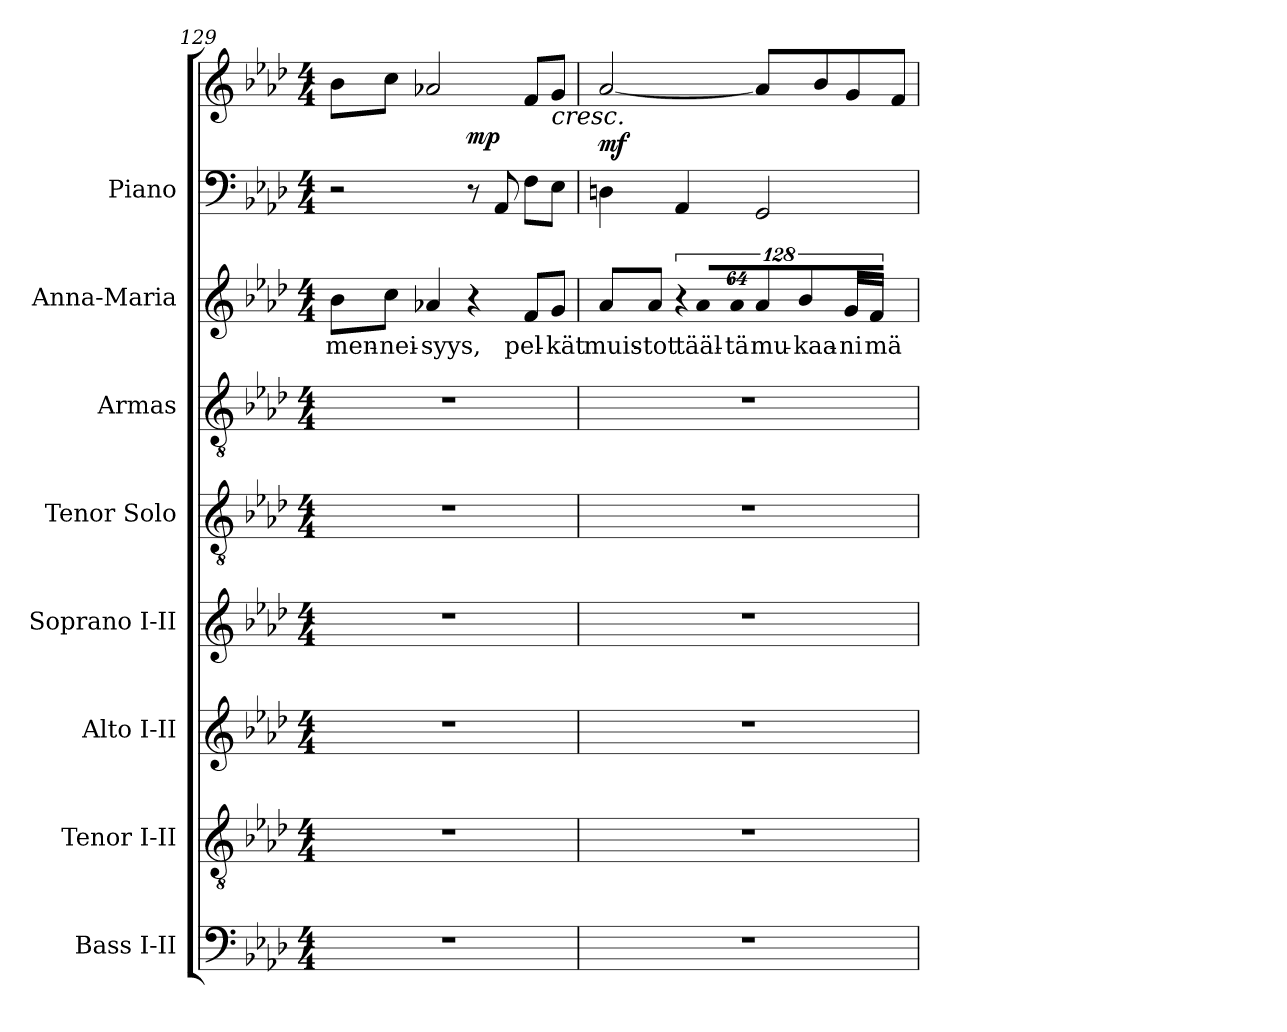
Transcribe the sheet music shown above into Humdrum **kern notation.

**kern	**kern	**kern	**kern	**kern	**kern	**kern	**text	**kern	**kern	**dynam
*part8	*part7	*part6	*part5	*part4	*part3	*part2	*part2	*part1	*part1	*part1
*staff9	*staff8	*staff7	*staff6	*staff5	*staff4	*staff3	*staff3	*staff2	*staff1	*staff1/2
*I"Bass I-II	*I"Tenor I-II	*I"Alto I-II	*I"Soprano I-II	*I"Tenor Solo	*I"Armas	*I"Anna-Maria	*	*I"Piano	*	*
*I'B.	*I'T.	*I'A.	*I'S.	*I'T. Solo	*I'Armas	*I'A-M	*	*I'Pno.	*	*
*clefF4	*clefGv2	*clefG2	*clefG2	*clefGv2	*clefGv2	*clefG2	*	*clefF4	*clefG2	*
*	*ITrd7c12	*	*	*ITrd7c12	*ITrd7c12	*	*	*	*	*
*k[b-e-a-d-]	*k[b-e-a-d-]	*k[b-e-a-d-]	*k[b-e-a-d-]	*k[b-e-a-d-]	*k[b-e-a-d-]	*k[b-e-a-d-]	*	*k[b-e-a-d-]	*k[b-e-a-d-]	*
*A-:	*A-:	*A-:	*A-:	*A-:	*A-:	*A-:	*	*A-:	*A-:	*
*M4/4	*M4/4	*M4/4	*M4/4	*M4/4	*M4/4	*M4/4	*	*M4/4	*M4/4	*
=129	=129	=129	=129	=129	=129	=129	=129	=129	=129	=129
!	!	!	!	!	!	!	!LO:LY:b:color=#000000	!	!	!
1r	1r	1r	1r	1r	1r	8b-i\L	men-	2r	8b-i\L	.
!	!	!	!	!	!	!	!LO:LY:b:color=#000000	!	!	!
.	.	.	.	.	.	8cci\J	-nei-	.	8cci\J	.
!	!	!	!	!	!	!	!LO:LY:b:color=#000000	!	!	!
.	.	.	.	.	.	4a-Xi/	-syys,	.	2a-Xi/	.
.	.	.	.	.	.	4r	.	8r	.	[ mp
.	.	.	.	.	.	.	.	8AA-i/	.	.
!	!	!	!	!	!	!	!LO:LY:b:color=#000000	!	!	!
.	.	.	.	.	.	8fi/L	pel-	8Fi\L	8fi/L	.
!	!	!	!	!	!	!	!LO:LY:b:color=#000000	!	!	!LO:HP:b
.	.	.	.	.	.	8gi/J	-kät	8E-i\J	8gi/J	<
=130	=130	=130	=130	=130	=130	=130	=130	=130	=130	=130
!	!	!	!	!	!	!	!LO:LY:b:color=#000000	!	!	!
1r	1r	1r	1r	1r	1r	8a-i/L	muis-	4Dni\	[<2a-i/	mf
!	!	!	!	!	!	!	!LO:LY:b:color=#000000	!	!	!
.	.	.	.	.	.	8a-i/J	-tot	.	.	.
!	!	!	!	!	!	!LO:N:vis=8	!	!	!	!
.	.	.	.	.	.	1024%85r	.	4AA-i/	.	.
!	!	!	!	!	!	!LO:N:vis=8	!	!	!	!
!	!	!	!	!	!	!	!LO:LY:b:color=#000000	!	!	!
.	.	.	.	.	.	1024%85a-i/L	tääl-	.	.	.
!	!	!	!	!	!	!LO:N:vis=8	!	!	!	!
!	!	!	!	!	!	!	!LO:LY:b:color=#000000	!	!	!
.	.	.	.	.	.	512%43a-i/J	-tä	.	.	.
!	!	!	!	!	!	!	!LO:LY:b:color=#000000	!	!	!
.	.	.	.	.	.	8a-i/	mu-	2GGi/	8a-i/L]	.
!	!	!	!	!	!	!	!LO:LY:b:color=#000000	!	!	!
.	.	.	.	.	.	4b-i\	-kaa-	.	8b-i/	.
.	.	.	.	.	.	.	.	.	8gi/	.
!	!	!	!	!	!	!	!LO:LY:b:color=#000000	!	!	!
.	.	.	.	.	.	16gi/LL	-ni	.	8fi/J	.
!	!	!	!	!	!	!	!LO:LY:b:color=#000000	!	!	!
.	.	.	.	.	.	16fi/JJ	mä	.	.	.
=	=	=	=	=	=	=	=	=	=	=
*-	*-	*-	*-	*-	*-	*-	*-	*-	*-	*-
